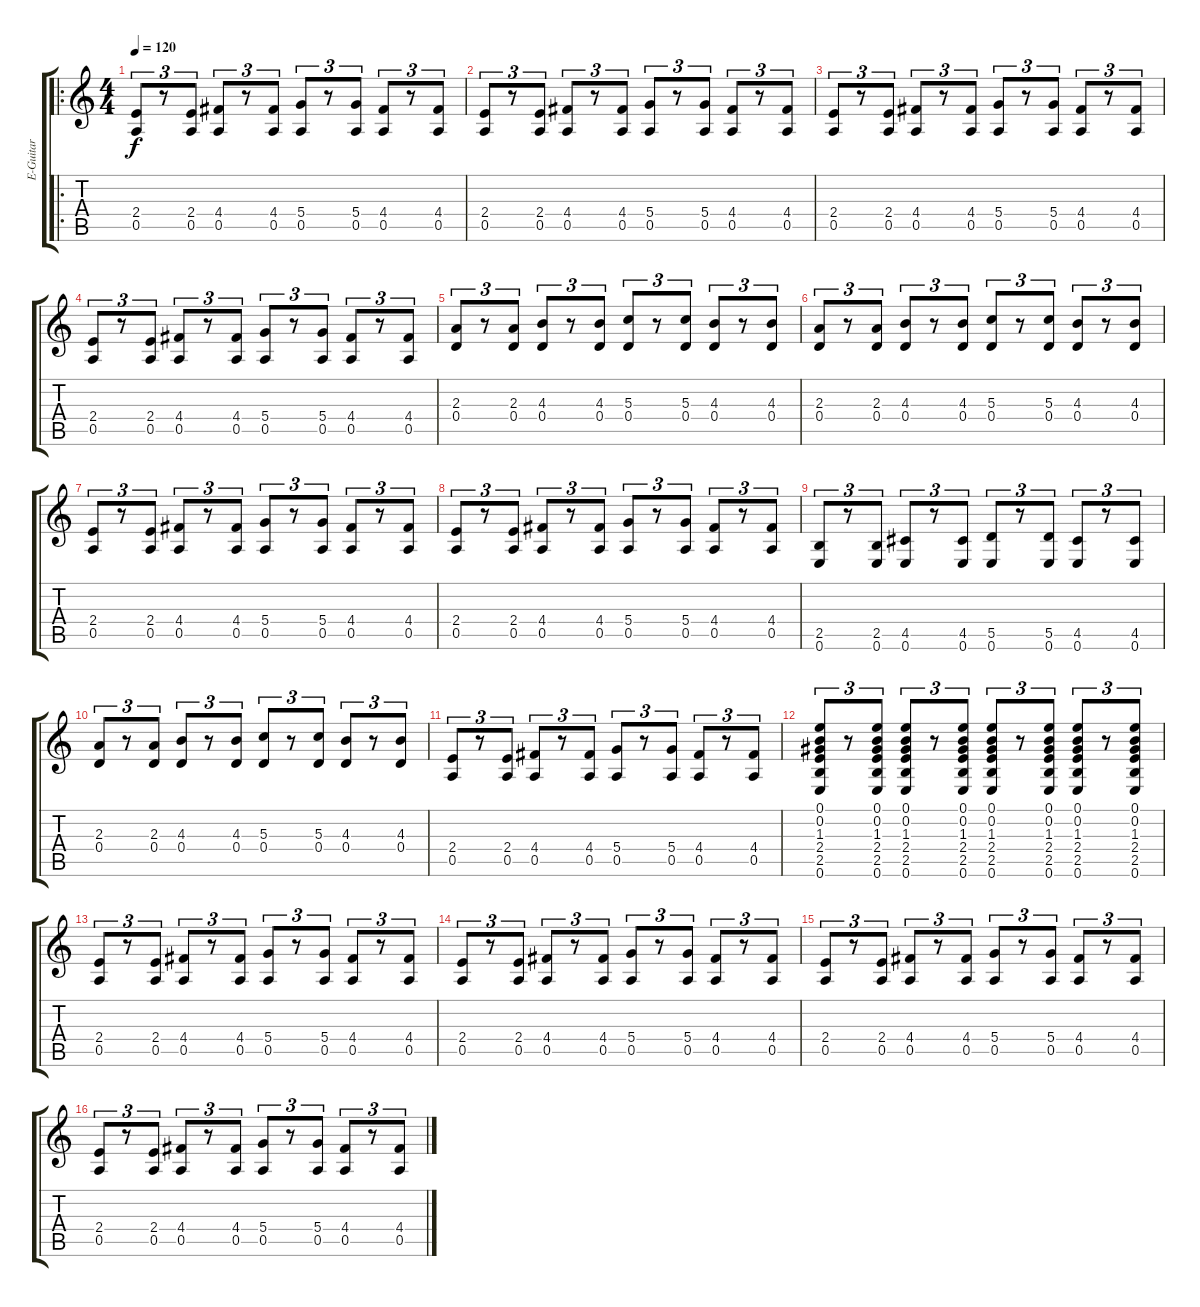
\track ("E-Guitar" "E-Guitar") {instrument electricguitarmuted}
\staff {score tabs}
\tuning (E4 B3 G3 D3 A2 E2) {hide}
\ro
\ts (4 4)
\tempo 120
\clef g2
\ks c
(2.4 0.5).8{tu (3 2) dy f instrument electricguitarmuted} r.8{tu (3 2)} (2.4 0.5).8{tu (3 2)} (4.4 0.5).8{tu (3 2)} r.8{tu (3 2)} (4.4 0.5).8{tu (3 2)} (5.4 0.5).8{tu (3 2)} r.8{tu (3 2)} (5.4 0.5).8{tu (3 2)} (4.4 0.5).8{tu (3 2)} r.8{tu (3 2)} (4.4 0.5).8{tu (3 2)} |
(2.4 0.5).8{tu (3 2)} r.8{tu (3 2)} (2.4 0.5).8{tu (3 2)} (4.4 0.5).8{tu (3 2)} r.8{tu (3 2)} (4.4 0.5).8{tu (3 2)} (5.4 0.5).8{tu (3 2)} r.8{tu (3 2)} (5.4 0.5).8{tu (3 2)} (4.4 0.5).8{tu (3 2)} r.8{tu (3 2)} (4.4 0.5).8{tu (3 2)} |
(2.4 0.5).8{tu (3 2)} r.8{tu (3 2)} (2.4 0.5).8{tu (3 2)} (4.4 0.5).8{tu (3 2)} r.8{tu (3 2)} (4.4 0.5).8{tu (3 2)} (5.4 0.5).8{tu (3 2)} r.8{tu (3 2)} (5.4 0.5).8{tu (3 2)} (4.4 0.5).8{tu (3 2)} r.8{tu (3 2)} (4.4 0.5).8{tu (3 2)} |
(2.4 0.5).8{tu (3 2)} r.8{tu (3 2)} (2.4 0.5).8{tu (3 2)} (4.4 0.5).8{tu (3 2)} r.8{tu (3 2)} (4.4 0.5).8{tu (3 2)} (5.4 0.5).8{tu (3 2)} r.8{tu (3 2)} (5.4 0.5).8{tu (3 2)} (4.4 0.5).8{tu (3 2)} r.8{tu (3 2)} (4.4 0.5).8{tu (3 2)} |
(2.3 0.4).8{tu (3 2)} r.8{tu (3 2)} (2.3 0.4).8{tu (3 2)} (4.3 0.4).8{tu (3 2)} r.8{tu (3 2)} (4.3 0.4).8{tu (3 2)} (5.3 0.4).8{tu (3 2)} r.8{tu (3 2)} (5.3 0.4).8{tu (3 2)} (4.3 0.4).8{tu (3 2)} r.8{tu (3 2)} (4.3 0.4).8{tu (3 2)} |
(2.3 0.4).8{tu (3 2)} r.8{tu (3 2)} (2.3 0.4).8{tu (3 2)} (4.3 0.4).8{tu (3 2)} r.8{tu (3 2)} (4.3 0.4).8{tu (3 2)} (5.3 0.4).8{tu (3 2)} r.8{tu (3 2)} (5.3 0.4).8{tu (3 2)} (4.3 0.4).8{tu (3 2)} r.8{tu (3 2)} (4.3 0.4).8{tu (3 2)} |
(2.4 0.5).8{tu (3 2)} r.8{tu (3 2)} (2.4 0.5).8{tu (3 2)} (4.4 0.5).8{tu (3 2)} r.8{tu (3 2)} (4.4 0.5).8{tu (3 2)} (5.4 0.5).8{tu (3 2)} r.8{tu (3 2)} (5.4 0.5).8{tu (3 2)} (4.4 0.5).8{tu (3 2)} r.8{tu (3 2)} (4.4 0.5).8{tu (3 2)} |
(2.4 0.5).8{tu (3 2)} r.8{tu (3 2)} (2.4 0.5).8{tu (3 2)} (4.4 0.5).8{tu (3 2)} r.8{tu (3 2)} (4.4 0.5).8{tu (3 2)} (5.4 0.5).8{tu (3 2)} r.8{tu (3 2)} (5.4 0.5).8{tu (3 2)} (4.4 0.5).8{tu (3 2)} r.8{tu (3 2)} (4.4 0.5).8{tu (3 2)} |
(2.5 0.6).8{tu (3 2)} r.8{tu (3 2)} (2.5 0.6).8{tu (3 2)} (4.5 0.6).8{tu (3 2)} r.8{tu (3 2)} (4.5 0.6).8{tu (3 2)} (5.5 0.6).8{tu (3 2)} r.8{tu (3 2)} (5.5 0.6).8{tu (3 2)} (4.5 0.6).8{tu (3 2)} r.8{tu (3 2)} (4.5 0.6).8{tu (3 2)} |
(2.3 0.4).8{tu (3 2)} r.8{tu (3 2)} (2.3 0.4).8{tu (3 2)} (4.3 0.4).8{tu (3 2)} r.8{tu (3 2)} (4.3 0.4).8{tu (3 2)} (5.3 0.4).8{tu (3 2)} r.8{tu (3 2)} (5.3 0.4).8{tu (3 2)} (4.3 0.4).8{tu (3 2)} r.8{tu (3 2)} (4.3 0.4).8{tu (3 2)} |
(2.4 0.5).8{tu (3 2)} r.8{tu (3 2)} (2.4 0.5).8{tu (3 2)} (4.4 0.5).8{tu (3 2)} r.8{tu (3 2)} (4.4 0.5).8{tu (3 2)} (5.4 0.5).8{tu (3 2)} r.8{tu (3 2)} (5.4 0.5).8{tu (3 2)} (4.4 0.5).8{tu (3 2)} r.8{tu (3 2)} (4.4 0.5).8{tu (3 2)} |
(0.1 0.2 1.3 2.4 2.5 0.6).8{tu (3 2)} r.8{tu (3 2)} (0.1 0.2 1.3 2.4 2.5 0.6).8{tu (3 2)} (0.1 0.2 1.3 2.4 2.5 0.6).8{tu (3 2)} r.8{tu (3 2)} (0.1 0.2 1.3 2.4 2.5 0.6).8{tu (3 2)} (0.1 0.2 1.3 2.4 2.5 0.6).8{tu (3 2)} r.8{tu (3 2)} (0.1 0.2 1.3 2.4 2.5 0.6).8{tu (3 2)} (0.1 0.2 1.3 2.4 2.5 0.6).8{tu (3 2)} r.8{tu (3 2)} (0.1 0.2 1.3 2.4 2.5 0.6).8{tu (3 2)} |
(2.4 0.5).8{tu (3 2) instrument distortionguitar} r.8{tu (3 2)} (2.4 0.5).8{tu (3 2)} (4.4 0.5).8{tu (3 2)} r.8{tu (3 2)} (4.4 0.5).8{tu (3 2)} (5.4 0.5).8{tu (3 2)} r.8{tu (3 2)} (5.4 0.5).8{tu (3 2)} (4.4 0.5).8{tu (3 2)} r.8{tu (3 2)} (4.4 0.5).8{tu (3 2)} |
(2.4 0.5).8{tu (3 2)} r.8{tu (3 2)} (2.4 0.5).8{tu (3 2)} (4.4 0.5).8{tu (3 2)} r.8{tu (3 2)} (4.4 0.5).8{tu (3 2)} (5.4 0.5).8{tu (3 2)} r.8{tu (3 2)} (5.4 0.5).8{tu (3 2)} (4.4 0.5).8{tu (3 2)} r.8{tu (3 2)} (4.4 0.5).8{tu (3 2)} |
(2.4 0.5).8{tu (3 2)} r.8{tu (3 2)} (2.4 0.5).8{tu (3 2)} (4.4 0.5).8{tu (3 2)} r.8{tu (3 2)} (4.4 0.5).8{tu (3 2)} (5.4 0.5).8{tu (3 2)} r.8{tu (3 2)} (5.4 0.5).8{tu (3 2)} (4.4 0.5).8{tu (3 2)} r.8{tu (3 2)} (4.4 0.5).8{tu (3 2)} |
(2.4 0.5).8{tu (3 2)} r.8{tu (3 2)} (2.4 0.5).8{tu (3 2)} (4.4 0.5).8{tu (3 2)} r.8{tu (3 2)} (4.4 0.5).8{tu (3 2)} (5.4 0.5).8{tu (3 2)} r.8{tu (3 2)} (5.4 0.5).8{tu (3 2)} (4.4 0.5).8{tu (3 2)} r.8{tu (3 2)} (4.4 0.5).8{tu (3 2)}
